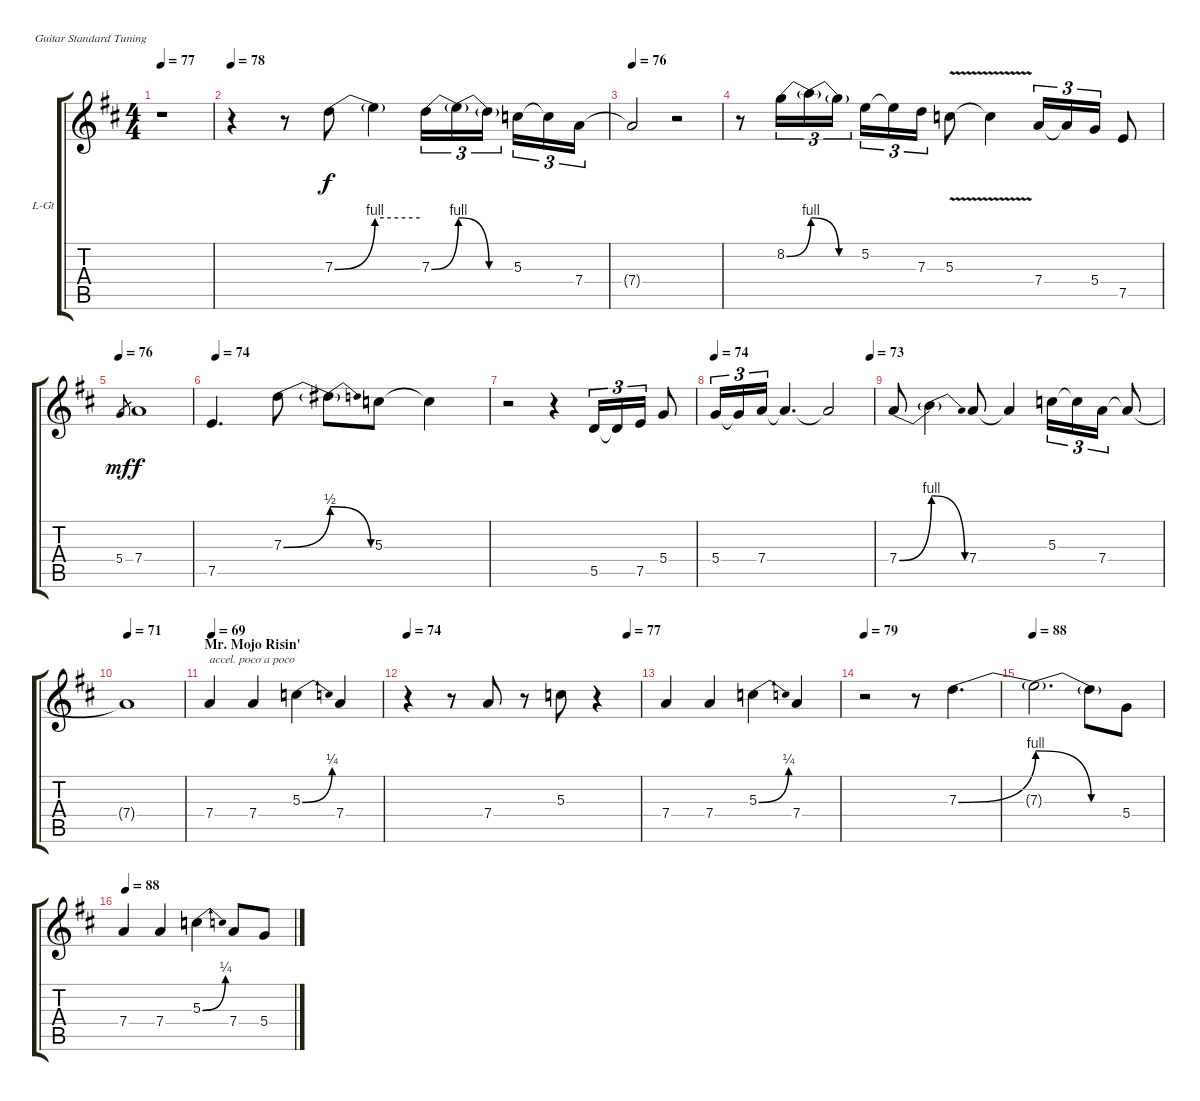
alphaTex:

\bracketExtendMode groupsimilarinstruments
\firstSystemTrackNameOrientation horizontal
\otherSystemsTrackNameOrientation horizontal
\track ("Lead Guitar" "L-Gt") {instrument electricguitarclean}
\staff {score tabs}
\tuning (E4 B3 G3 D3 A2 E2)
\ts (4 4)
\tempo 77
\clef g2
\ks d
r.1{dy f} |
\tempo 78
r.4 r.8 7.3{be (bend 7.8 0 45 4)}.8 7.3{be (hold 0 4 60 4) t}.4 7.3{be (bend 0 0 60 4)}.16{tu (3 2)} 7.3{be (release 0 4 60 0) t}.16{tu (3 2)} 7.3{be (hold 0 0 60 0) t}.16{tu (3 2)} 5.3.16{tu (3 2)} 5.3{t}.16{tu (3 2)} 7.4.16{tu (3 2)} |
\tempo (76 0.0166667)
7.4{t}.2 r.2 |
r.8 8.2{be (bend 0 0 60 4)}.16{tu (3 2)} 8.2{be (release 0 4 60 0) t}.16{tu (3 2)} 8.2{be (hold 0 0 60 0) t}.16{tu (3 2)} 5.2.16{tu (3 2)} 5.2{t}.16{tu (3 2)} 7.3.16{tu (3 2)} 5.3{v}.8 5.3{v t}.4 7.4.16{tu (3 2)} 7.4{t}.16{tu (3 2)} 5.4.16{tu (3 2)} 7.5.8 |
\tempo 76
5.4.8{gr dy mf} 7.4.1{dy f} |
\tempo (74 0.0181818)
7.5.4{d} 7.3{be (bend 0 0 45.6 2)}.8 7.3{be (release 0 2 43.8 0) t}.8 5.3.8 5.3{t}.4 |
r.2 r.4 5.5.16{tu (3 2)} 5.5{t}.16{tu (3 2)} 7.5.16{tu (3 2)} 5.4.8 |
\tempo 74
\tempo (73 0.981818)
5.4.16{tu (3 2)} 5.4{t}.16{tu (3 2)} 7.4.16{tu (3 2)} 7.4{t}.4{d} 7.4{t}.2 |
7.4{be (bend 0 0 60 4)}.8 7.4{be (release 0 4 60 0) t}.4 7.4.8 7.4{t}.4 5.3.16{tu (3 2)} 5.3{t}.16{tu (3 2)} 7.4.16{tu (3 2)} 7.4{t}.8 |
\tempo (71 0.0363636)
7.4{t}.1 |
\section ("" "Mr. Mojo Risin'")
\tempo (69 0.0181818)
7.4.4{txt "accel. poco a poco"} 7.4.4 5.3{be (bend 30.599999999999998 0 59.4 1)}.4 7.4.4 |
\tempo 74
\tempo (77 0.945455)
r.4 r.8 7.4.8 r.8 5.3.8 r.4 |
7.4.4 7.4.4 5.3{be (bend 30.599999999999998 0 59.4 1)}.4 7.4.4 |
\tempo 79
r.2 r.8 7.3{be (bend 0 0 60 4)}.4{d} |
\tempo 88
7.3{be (release 0 4 60 0) t}.2{d} 7.3{be (hold 0 0 60 0) t}.8 5.4.8 |
\tempo (88 0.0181818)
7.4.4 7.4.4 5.3{be (bend 30.599999999999998 0 59.4 1)}.4 7.4.8 5.4.8
